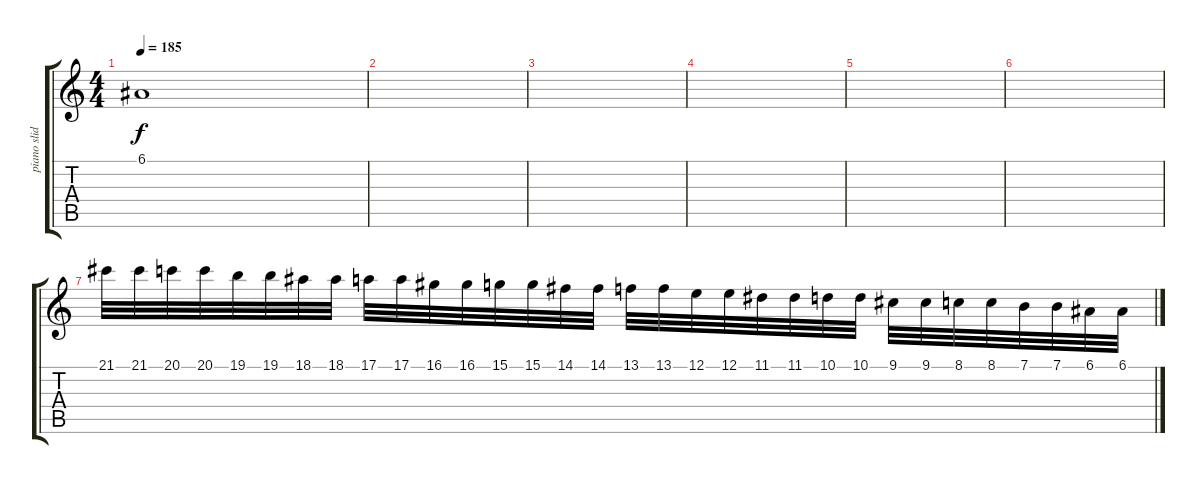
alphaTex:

\track ("piano slide" "piano slid") {instrument acousticgrandpiano}
\staff {score tabs}
\tuning (E4 B3 G3 D3 A2 E2) {hide}
\ts (4 4)
\tempo 185
\clef g2
\ks c
6.1{t}.1{dy f} |
|
|
|
|
|
21.1.32 21.1.32 20.1.32 20.1.32 19.1.32 19.1.32 18.1.32 18.1.32 17.1.32 17.1.32 16.1.32 16.1.32 15.1.32 15.1.32 14.1.32 14.1.32 13.1.32 13.1.32 12.1.32 12.1.32 11.1.32 11.1.32 10.1.32 10.1.32 9.1.32 9.1.32 8.1.32 8.1.32 7.1.32 7.1.32 6.1.32 6.1.32
